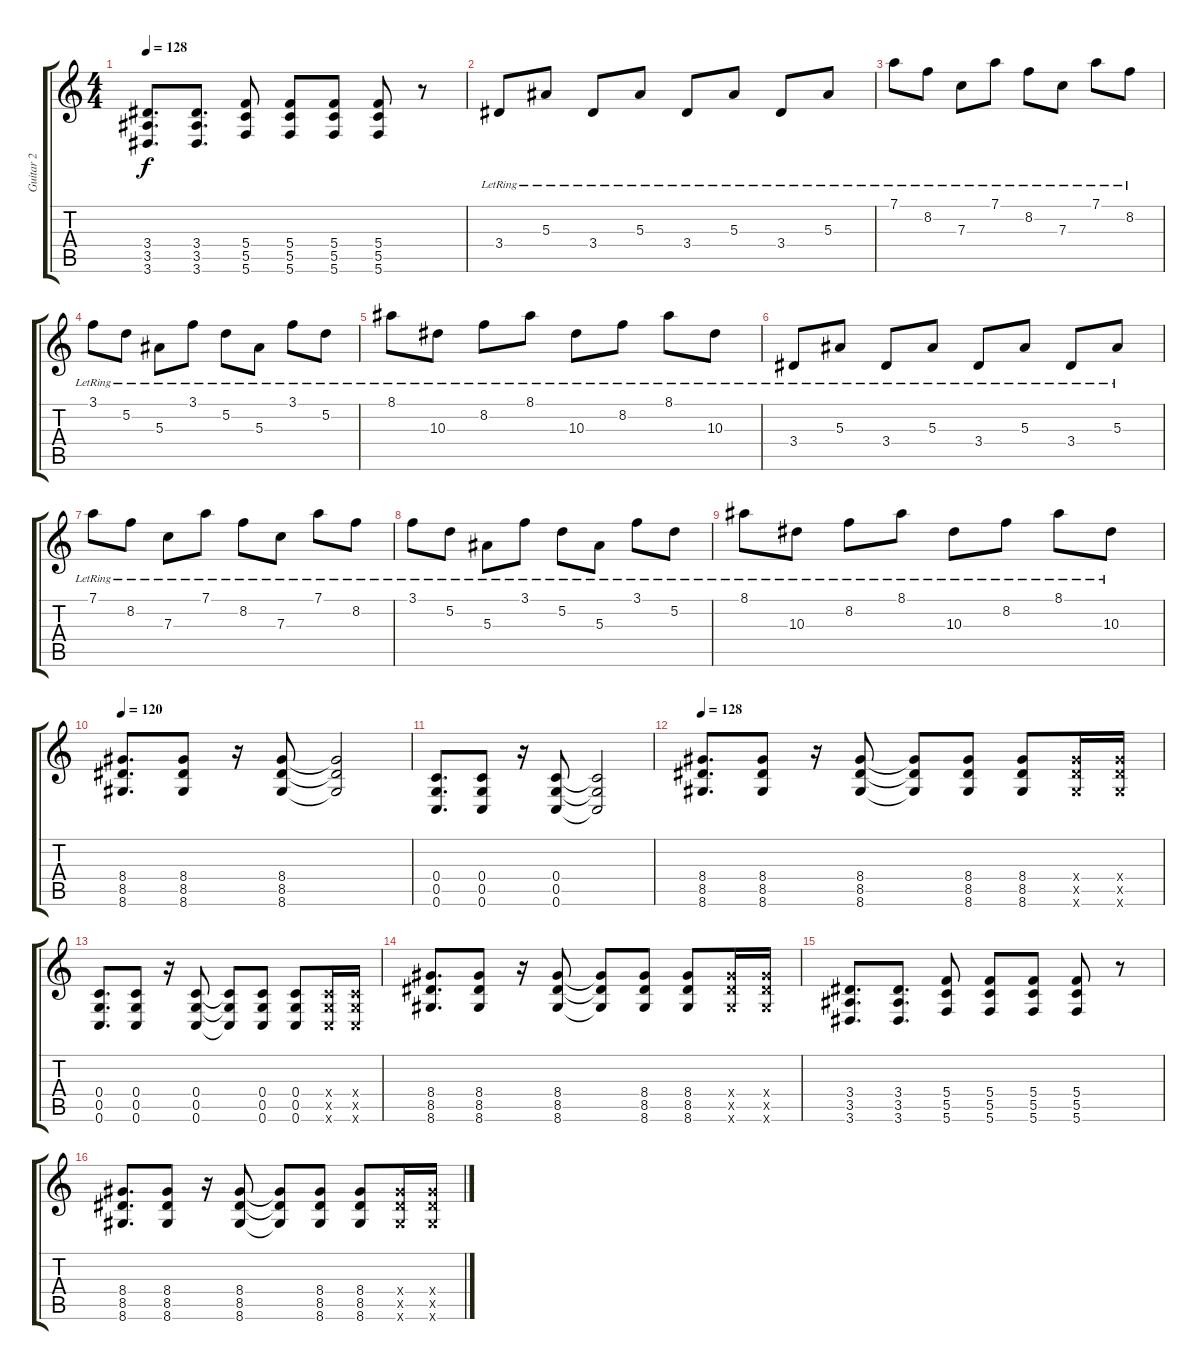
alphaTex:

\track ("Guitar 2" "Guitar 2") {instrument distortionguitar}
\staff {score tabs}
\tuning (D4 A3 F3 C3 G2 C2) {hide}
\ts (4 4)
\tempo 128
\clef g2
\ks c
(3.4 3.5 3.6).8{d dy f} (3.4 3.5 3.6).8{d} (5.4 5.5 5.6).8 (5.4 5.5 5.6).8 (5.4 5.5 5.6).8 (5.4 5.5 5.6).8 r.8 |
3.4{lr}.8{volume 7 instrument electricguitarjazz} 5.3{lr}.8 3.4{lr}.8 5.3{lr}.8 3.4{lr}.8 5.3{lr}.8 3.4{lr}.8 5.3{lr}.8 |
7.1{lr}.8 8.2{lr}.8 7.3{lr}.8 7.1{lr}.8 8.2{lr}.8 7.3{lr}.8 7.1{lr}.8 8.2{lr}.8 |
3.1{lr}.8 5.2{lr}.8 5.3{lr}.8 3.1{lr}.8 5.2{lr}.8 5.3{lr}.8 3.1{lr}.8 5.2{lr}.8 |
8.1{lr}.8 10.3{lr}.8 8.2{lr}.8 8.1{lr}.8 10.3{lr}.8 8.2{lr}.8 8.1{lr}.8 10.3{lr}.8 |
3.4{lr}.8{volume 7 instrument electricguitarjazz} 5.3{lr}.8 3.4{lr}.8 5.3{lr}.8 3.4{lr}.8 5.3{lr}.8 3.4{lr}.8 5.3{lr}.8 |
7.1{lr}.8 8.2{lr}.8 7.3{lr}.8 7.1{lr}.8 8.2{lr}.8 7.3{lr}.8 7.1{lr}.8 8.2{lr}.8 |
3.1{lr}.8 5.2{lr}.8 5.3{lr}.8 3.1{lr}.8 5.2{lr}.8 5.3{lr}.8 3.1{lr}.8 5.2{lr}.8 |
8.1{lr}.8 10.3{lr}.8 8.2{lr}.8 8.1{lr}.8 10.3{lr}.8 8.2{lr}.8 8.1{lr}.8 10.3{lr}.8 |
\tempo 120
(8.4 8.5 8.6).8{d volume 13 instrument distortionguitar} (8.4 8.5 8.6).8 r.16 (8.4 8.5 8.6).8 (8.4{t} 8.5{t} 8.6{t}).2 |
(0.4 0.5 0.6).8{d} (0.4 0.5 0.6).8 r.16 (0.4 0.5 0.6).8 (0.4{t} 0.5{t} 0.6{t}).2 |
\tempo 128
(8.4 8.5 8.6).8{d} (8.4 8.5 8.6).8 r.16 (8.4 8.5 8.6).8 (8.4{t} 8.5{t} 8.6{t}).8 (8.4 8.5 8.6).8 (8.4 8.5 8.6).8 (8.4{x} 8.5{x} 8.6{x}).16 (8.4{x} 8.5{x} 8.6{x}).16 |
(0.4 0.5 0.6).8{d} (0.4 0.5 0.6).8 r.16 (0.4 0.5 0.6).8 (0.4{t} 0.5{t} 0.6{t}).8 (0.4 0.5 0.6).8 (0.4 0.5 0.6).8 (0.4{x} 0.5{x} 0.6{x}).16 (0.4{x} 0.5{x} 0.6{x}).16 |
(8.4 8.5 8.6).8{d} (8.4 8.5 8.6).8 r.16 (8.4 8.5 8.6).8 (8.4{t} 8.5{t} 8.6{t}).8 (8.4 8.5 8.6).8 (8.4 8.5 8.6).8 (8.4{x} 8.5{x} 8.6{x}).16 (8.4{x} 8.5{x} 8.6{x}).16 |
(3.4 3.5 3.6).8{d} (3.4 3.5 3.6).8{d} (5.4 5.5 5.6).8 (5.4 5.5 5.6).8 (5.4 5.5 5.6).8 (5.4 5.5 5.6).8 r.8 |
(8.4 8.5 8.6).8{d} (8.4 8.5 8.6).8 r.16 (8.4 8.5 8.6).8 (8.4{t} 8.5{t} 8.6{t}).8 (8.4 8.5 8.6).8 (8.4 8.5 8.6).8 (8.4{x} 8.5{x} 8.6{x}).16 (8.4{x} 8.5{x} 8.6{x}).16
